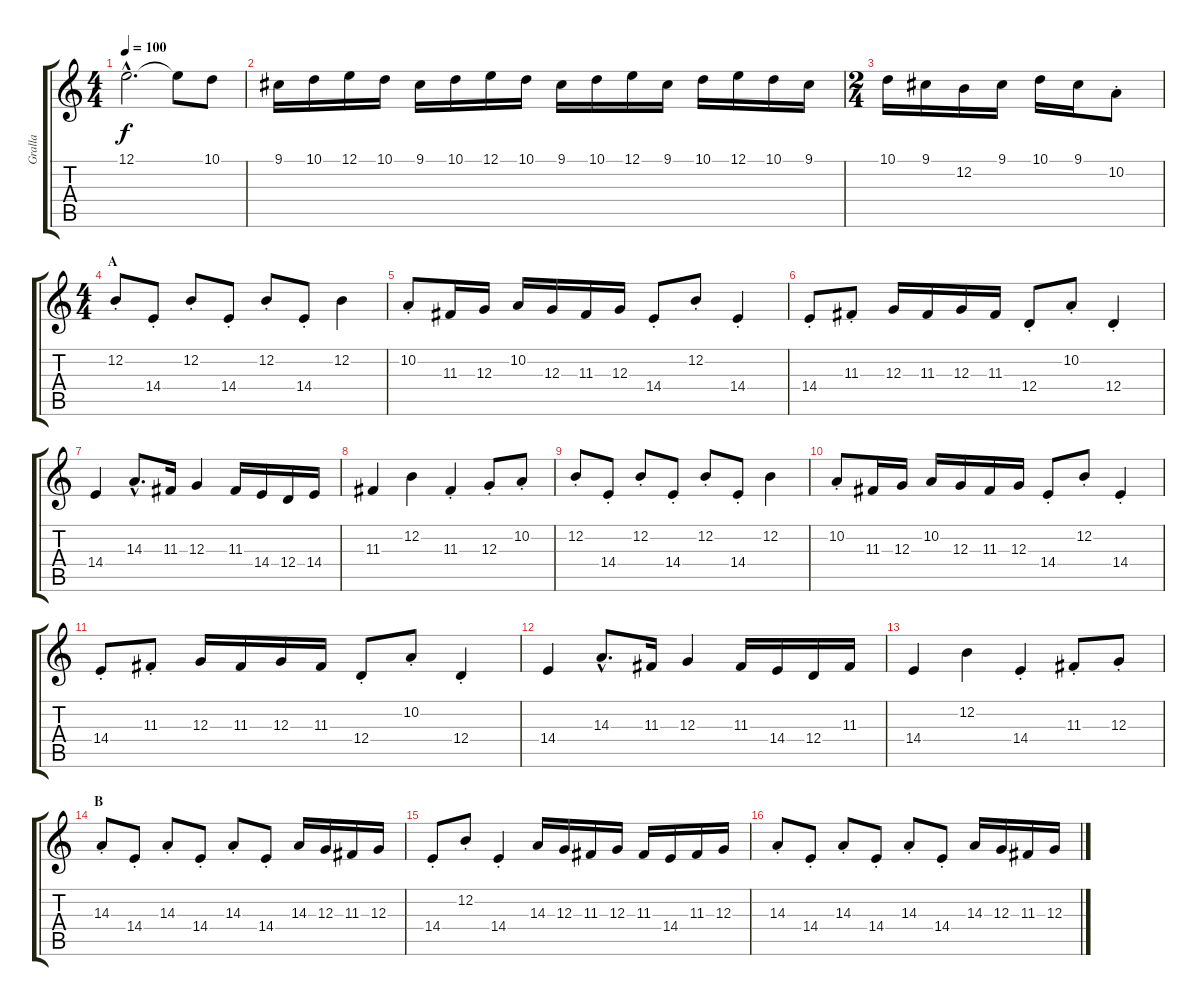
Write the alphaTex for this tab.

\track ("Gralla" "Gralla") {instrument bassoon}
\staff {score tabs}
\tuning (E4 B3 G3 D3 A2 E2) {hide}
\ts (4 4)
\tempo 100
\clef g2
\ks c
12.1{hac t}.2{d dy f} 12.1{t}.8 10.1.8 |
9.1.16 10.1.16 12.1.16 10.1.16 9.1.16 10.1.16 12.1.16 10.1.16 9.1.16 10.1.16 12.1.16 9.1.16 10.1.16 12.1.16 10.1.16 9.1.16 |
\ts (2 4)
10.1.16 9.1.16 12.2.16 9.1.16 10.1.16 9.1.16 10.2{st}.8 |
\ts (4 4)
\section ("" "A")
12.2{st}.8 14.4{st}.8 12.2{st}.8 14.4{st}.8 12.2{st}.8 14.4{st}.8 12.2.4 |
10.2{st}.8 11.3.16 12.3.16 10.2.16 12.3.16 11.3.16 12.3.16 14.4{st}.8 12.2{st}.8 14.4{st}.4 |
14.4{st}.8 11.3{st}.8 12.3.16 11.3.16 12.3.16 11.3.16 12.4{st}.8 10.2{st}.8 12.4{st}.4 |
14.4.4 14.3{hac}.8{d} 11.3.16 12.3.4 11.3.16 14.4.16 12.4.16 14.4.16 |
11.3.4 12.2.4 11.3{st}.4 12.3{st}.8 10.2{st}.8 |
12.2{st}.8 14.4{st}.8 12.2{st}.8 14.4{st}.8 12.2{st}.8 14.4{st}.8 12.2.4 |
10.2{st}.8 11.3.16 12.3.16 10.2.16 12.3.16 11.3.16 12.3.16 14.4{st}.8 12.2{st}.8 14.4{st}.4 |
14.4{st}.8 11.3{st}.8 12.3.16 11.3.16 12.3.16 11.3.16 12.4{st}.8 10.2{st}.8 12.4{st}.4 |
14.4.4 14.3{hac}.8{d} 11.3.16 12.3.4 11.3.16 14.4.16 12.4.16 11.3.16 |
14.4.4 12.2.4 14.4{st}.4 11.3{st}.8 12.3{st}.8 |
\section ("" "B")
14.3{st}.8 14.4{st}.8 14.3{st}.8 14.4{st}.8 14.3{st}.8 14.4{st}.8 14.3.16 12.3.16 11.3.16 12.3.16 |
14.4{st}.8 12.2{st}.8 14.4{st}.4 14.3.16 12.3.16 11.3.16 12.3.16 11.3.16 14.4.16 11.3.16 12.3.16 |
14.3{st}.8 14.4{st}.8 14.3{st}.8 14.4{st}.8 14.3{st}.8 14.4{st}.8 14.3.16 12.3.16 11.3.16 12.3.16
